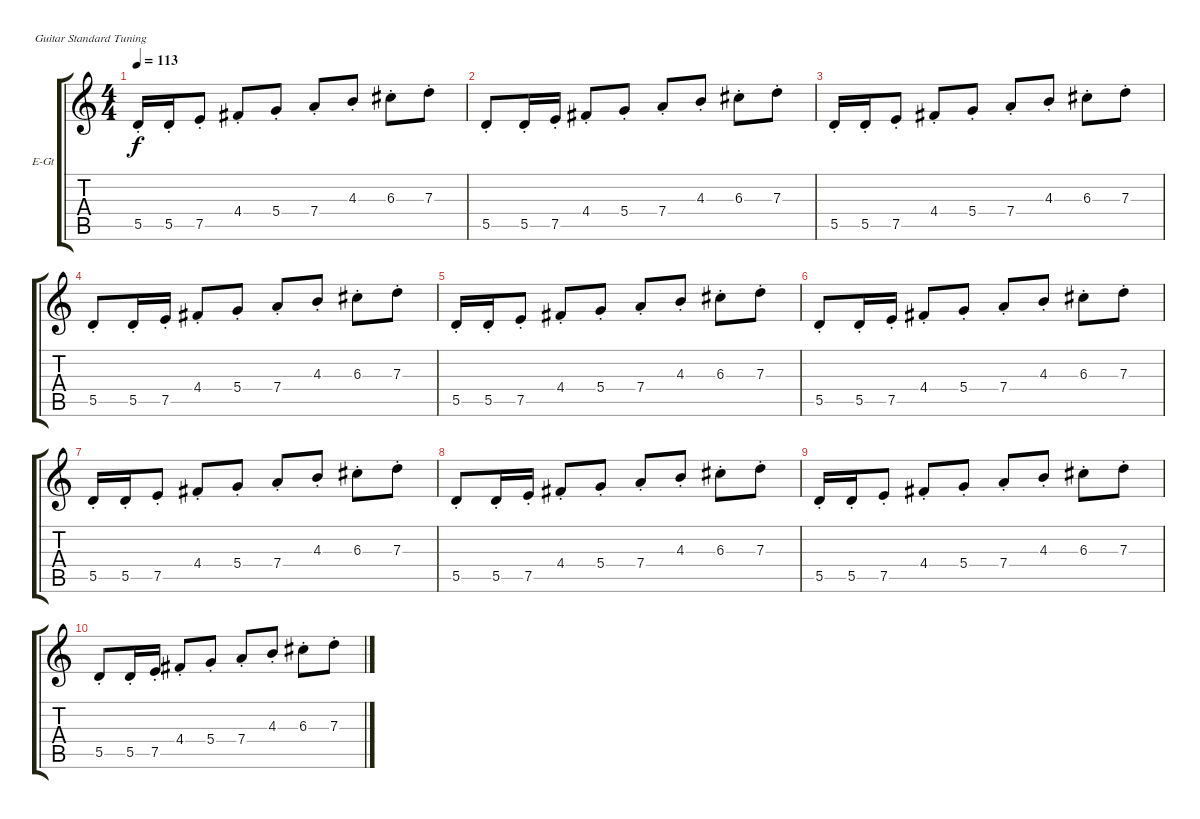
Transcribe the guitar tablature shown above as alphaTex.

\defaultSystemsLayout 4
\bracketExtendMode groupsimilarinstruments
\firstSystemTrackNameOrientation horizontal
\otherSystemsTrackNameOrientation horizontal
\track ("Г. Каспарян " "E-Gt") {instrument electricguitarclean}
\staff {score tabs}
\tuning (E4 B3 G3 D3 A2 E2)
\ts (4 4)
\tempo 113
\clef g2
\ks c
5.5{st}.16{dy f} 5.5{st}.16 7.5{st}.8 4.4{st}.8 5.4{st}.8 7.4{st}.8 4.3{st}.8 6.3{st}.8 7.3{st}.8 |
5.5{st}.8 5.5{st}.16 7.5{st}.16 4.4{st}.8 5.4{st}.8 7.4{st}.8 4.3{st}.8 6.3{st}.8 7.3{st}.8 |
5.5{st}.16 5.5{st}.16 7.5{st}.8 4.4{st}.8 5.4{st}.8 7.4{st}.8 4.3{st}.8 6.3{st}.8 7.3{st}.8 |
5.5{st}.8 5.5{st}.16 7.5{st}.16 4.4{st}.8 5.4{st}.8 7.4{st}.8 4.3{st}.8 6.3{st}.8 7.3{st}.8 |
5.5{st}.16 5.5{st}.16 7.5{st}.8 4.4{st}.8 5.4{st}.8 7.4{st}.8 4.3{st}.8 6.3{st}.8 7.3{st}.8 |
5.5{st}.8 5.5{st}.16 7.5{st}.16 4.4{st}.8 5.4{st}.8 7.4{st}.8 4.3{st}.8 6.3{st}.8 7.3{st}.8 |
5.5{st}.16 5.5{st}.16 7.5{st}.8 4.4{st}.8 5.4{st}.8 7.4{st}.8 4.3{st}.8 6.3{st}.8 7.3{st}.8 |
5.5{st}.8 5.5{st}.16 7.5{st}.16 4.4{st}.8 5.4{st}.8 7.4{st}.8 4.3{st}.8 6.3{st}.8 7.3{st}.8 |
5.5{st}.16 5.5{st}.16 7.5{st}.8 4.4{st}.8 5.4{st}.8 7.4{st}.8 4.3{st}.8 6.3{st}.8 7.3{st}.8 |
5.5{st}.8 5.5{st}.16 7.5{st}.16 4.4{st}.8 5.4{st}.8 7.4{st}.8 4.3{st}.8 6.3{st}.8 7.3{st}.8
